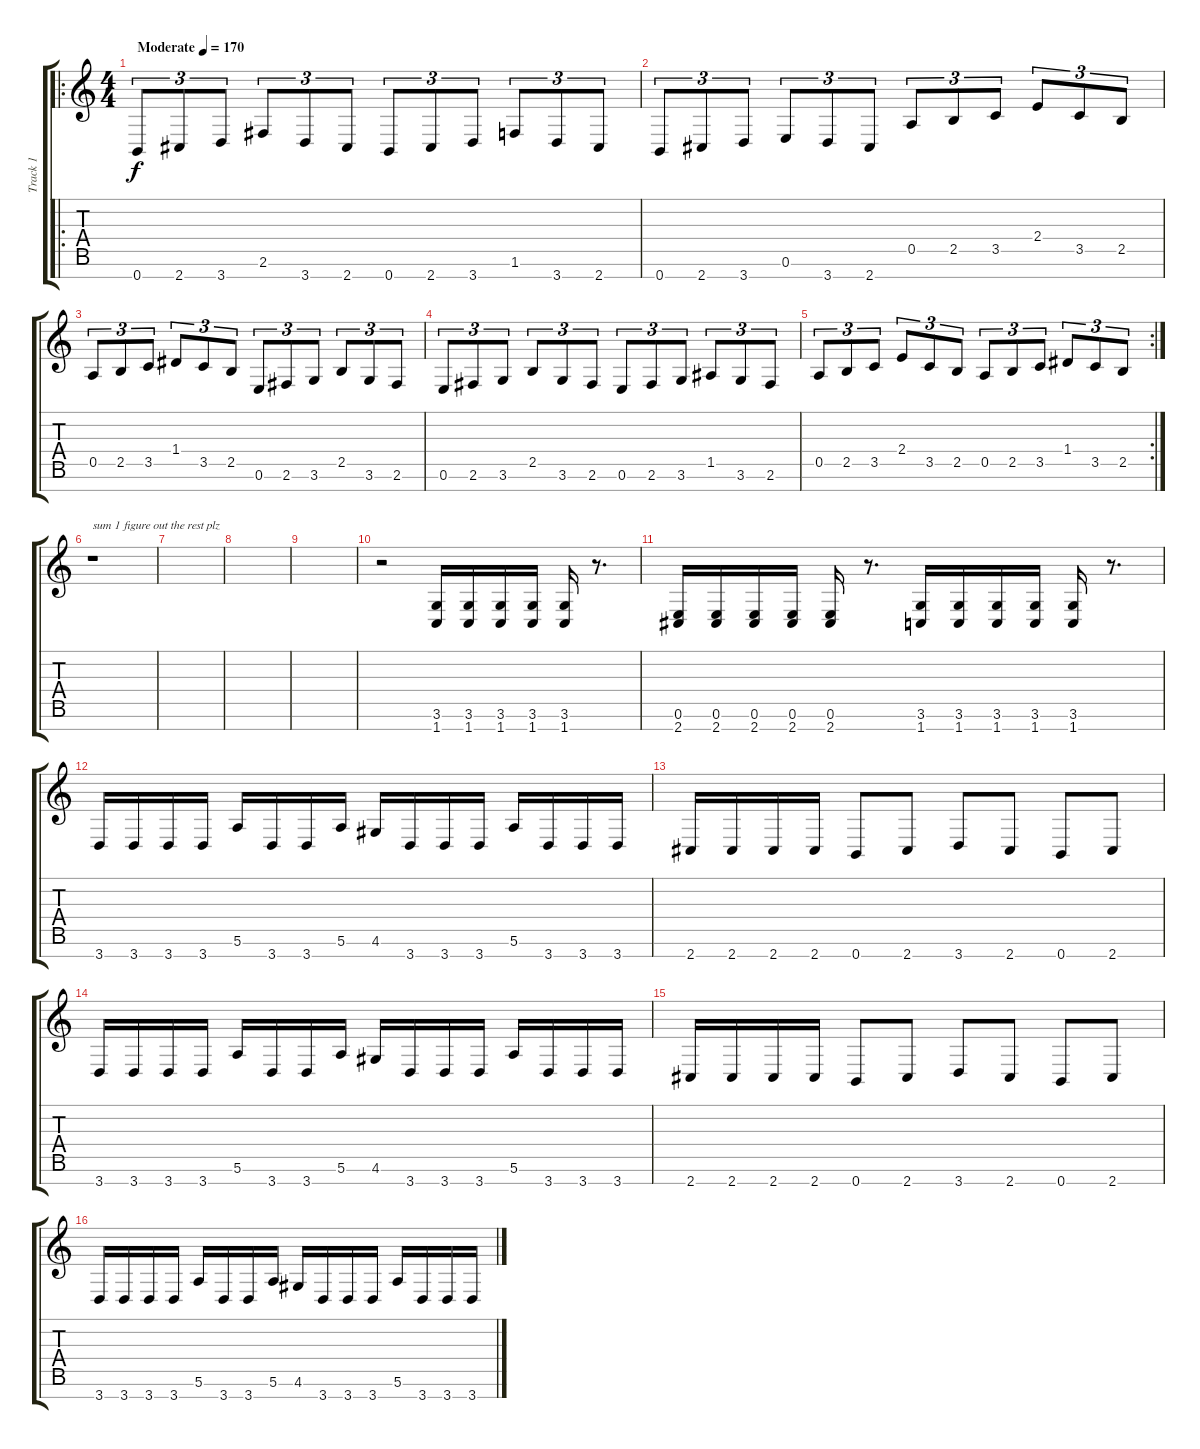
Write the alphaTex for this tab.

\track ("Track 1" "Track 1") {instrument distortionguitar}
\staff {score tabs}
\tuning (E4 B3 G3 D3 A2 E2 B1) {hide}
\ro
\ts (4 4)
\tempo (170 "Moderate")
\clef g2
\ks c
0.7.8{tu (3 2) dy f instrument distortionguitar} 2.7.8{tu (3 2)} 3.7.8{tu (3 2)} 2.6.8{tu (3 2)} 3.7.8{tu (3 2)} 2.7.8{tu (3 2)} 0.7.8{tu (3 2)} 2.7.8{tu (3 2)} 3.7.8{tu (3 2)} 1.6.8{tu (3 2)} 3.7.8{tu (3 2)} 2.7.8{tu (3 2)} |
0.7.8{tu (3 2)} 2.7.8{tu (3 2)} 3.7.8{tu (3 2)} 0.6.8{tu (3 2)} 3.7.8{tu (3 2)} 2.7.8{tu (3 2)} 0.5.8{tu (3 2)} 2.5.8{tu (3 2)} 3.5.8{tu (3 2)} 2.4.8{tu (3 2)} 3.5.8{tu (3 2)} 2.5.8{tu (3 2)} |
0.5.8{tu (3 2)} 2.5.8{tu (3 2)} 3.5.8{tu (3 2)} 1.4.8{tu (3 2)} 3.5.8{tu (3 2)} 2.5.8{tu (3 2)} 0.6.8{tu (3 2)} 2.6.8{tu (3 2)} 3.6.8{tu (3 2)} 2.5.8{tu (3 2)} 3.6.8{tu (3 2)} 2.6.8{tu (3 2)} |
0.6.8{tu (3 2)} 2.6.8{tu (3 2)} 3.6.8{tu (3 2)} 2.5.8{tu (3 2)} 3.6.8{tu (3 2)} 2.6.8{tu (3 2)} 0.6.8{tu (3 2)} 2.6.8{tu (3 2)} 3.6.8{tu (3 2)} 1.5.8{tu (3 2)} 3.6.8{tu (3 2)} 2.6.8{tu (3 2)} |
\rc 2
0.5.8{tu (3 2)} 2.5.8{tu (3 2)} 3.5.8{tu (3 2)} 2.4.8{tu (3 2)} 3.5.8{tu (3 2)} 2.5.8{tu (3 2)} 0.5.8{tu (3 2)} 2.5.8{tu (3 2)} 3.5.8{tu (3 2)} 1.4.8{tu (3 2)} 3.5.8{tu (3 2)} 2.5.8{tu (3 2)} |
r.1{txt "sum 1 figure out the rest plz"} |
|
|
|
r.2 (3.6 1.7).16 (3.6 1.7).16 (3.6 1.7).16 (3.6 1.7).16 (3.6 1.7).16 r.8{d} |
(0.6 2.7).16 (0.6 2.7).16 (0.6 2.7).16 (0.6 2.7).16 (0.6 2.7).16 r.8{d} (3.6 1.7).16 (3.6 1.7).16 (3.6 1.7).16 (3.6 1.7).16 (3.6 1.7).16 r.8{d} |
3.7.16 3.7.16 3.7.16 3.7.16 5.6.16 3.7.16 3.7.16 5.6.16 4.6.16 3.7.16 3.7.16 3.7.16 5.6.16 3.7.16 3.7.16 3.7.16 |
2.7.16 2.7.16 2.7.16 2.7.16 0.7.8 2.7.8 3.7.8 2.7.8 0.7.8 2.7.8 |
3.7.16 3.7.16 3.7.16 3.7.16 5.6.16 3.7.16 3.7.16 5.6.16 4.6.16 3.7.16 3.7.16 3.7.16 5.6.16 3.7.16 3.7.16 3.7.16 |
2.7.16 2.7.16 2.7.16 2.7.16 0.7.8 2.7.8 3.7.8 2.7.8 0.7.8 2.7.8 |
3.7.16 3.7.16 3.7.16 3.7.16 5.6.16 3.7.16 3.7.16 5.6.16 4.6.16 3.7.16 3.7.16 3.7.16 5.6.16 3.7.16 3.7.16 3.7.16
